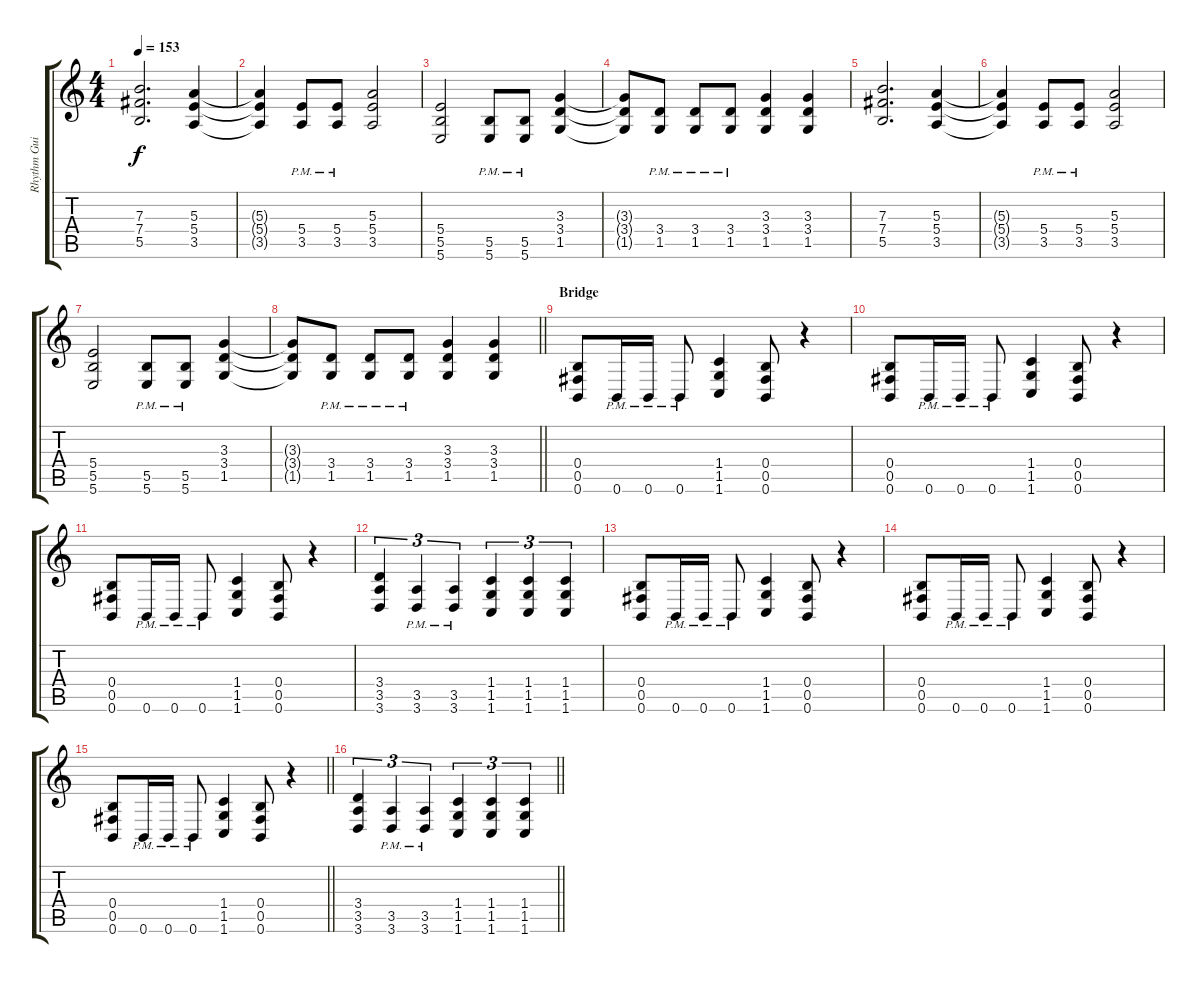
\track ("Rhythm Guitar" "Rhythm Gui") {instrument distortionguitar}
\staff {score tabs}
\tuning (Db4 Ab3 E3 B2 Gb2 B1) {hide}
\ts (4 4)
\tempo 153
\clef g2
\ks c
(7.3 7.4 5.5).2{d dy f} (5.3 5.4 3.5).4 |
(5.3{t} 5.4{t} 3.5{t}).4 (5.4{pm} 3.5{pm}).8 (5.4{pm} 3.5{pm}).8 (5.3 5.4 3.5).2 |
(5.4 5.5 5.6).2 (5.5{pm} 5.6{pm}).8 (5.5{pm} 5.6{pm}).8 (3.3 3.4 1.5).4 |
(3.3{t} 3.4{t} 1.5{t}).8 (3.4{pm} 1.5{pm}).8 (3.4{pm} 1.5{pm}).8 (3.4{pm} 1.5{pm}).8 (3.3 3.4 1.5).4 (3.3 3.4 1.5).4 |
(7.3 7.4 5.5).2{d} (5.3 5.4 3.5).4 |
(5.3{t} 5.4{t} 3.5{t}).4 (5.4{pm} 3.5{pm}).8 (5.4{pm} 3.5{pm}).8 (5.3 5.4 3.5).2 |
(5.4 5.5 5.6).2 (5.5{pm} 5.6{pm}).8 (5.5{pm} 5.6{pm}).8 (3.3 3.4 1.5).4 |
\barLineRight lightlight
(3.3{t} 3.4{t} 1.5{t}).8 (3.4{pm} 1.5{pm}).8 (3.4{pm} 1.5{pm}).8 (3.4{pm} 1.5{pm}).8 (3.3 3.4 1.5).4 (3.3 3.4 1.5).4 |
\section ("" "Bridge")
(0.4 0.5 0.6).8 0.6{pm}.16 0.6{pm}.16 0.6{pm}.8 (1.4 1.5 1.6).4 (0.4 0.5 0.6).8 r.4 |
(0.4 0.5 0.6).8 0.6{pm}.16 0.6{pm}.16 0.6{pm}.8 (1.4 1.5 1.6).4 (0.4 0.5 0.6).8 r.4 |
(0.4 0.5 0.6).8 0.6{pm}.16 0.6{pm}.16 0.6{pm}.8 (1.4 1.5 1.6).4 (0.4 0.5 0.6).8 r.4 |
(3.4 3.5 3.6).4{tu (3 2)} (3.5{pm} 3.6{pm}).4{tu (3 2)} (3.5{pm} 3.6{pm}).4{tu (3 2)} (1.4 1.5 1.6).4{tu (3 2)} (1.4 1.5 1.6).4{tu (3 2)} (1.4 1.5 1.6).4{tu (3 2)} |
(0.4 0.5 0.6).8 0.6{pm}.16 0.6{pm}.16 0.6{pm}.8 (1.4 1.5 1.6).4 (0.4 0.5 0.6).8 r.4 |
(0.4 0.5 0.6).8 0.6{pm}.16 0.6{pm}.16 0.6{pm}.8 (1.4 1.5 1.6).4 (0.4 0.5 0.6).8 r.4 |
\barLineRight lightlight
(0.4 0.5 0.6).8 0.6{pm}.16 0.6{pm}.16 0.6{pm}.8 (1.4 1.5 1.6).4 (0.4 0.5 0.6).8 r.4 |
\section ("" "")
\barLineRight lightlight
(3.4 3.5 3.6).4{tu (3 2)} (3.5{pm} 3.6{pm}).4{tu (3 2)} (3.5{pm} 3.6{pm}).4{tu (3 2)} (1.4 1.5 1.6).4{tu (3 2)} (1.4 1.5 1.6).4{tu (3 2)} (1.4 1.5 1.6).4{tu (3 2)}
